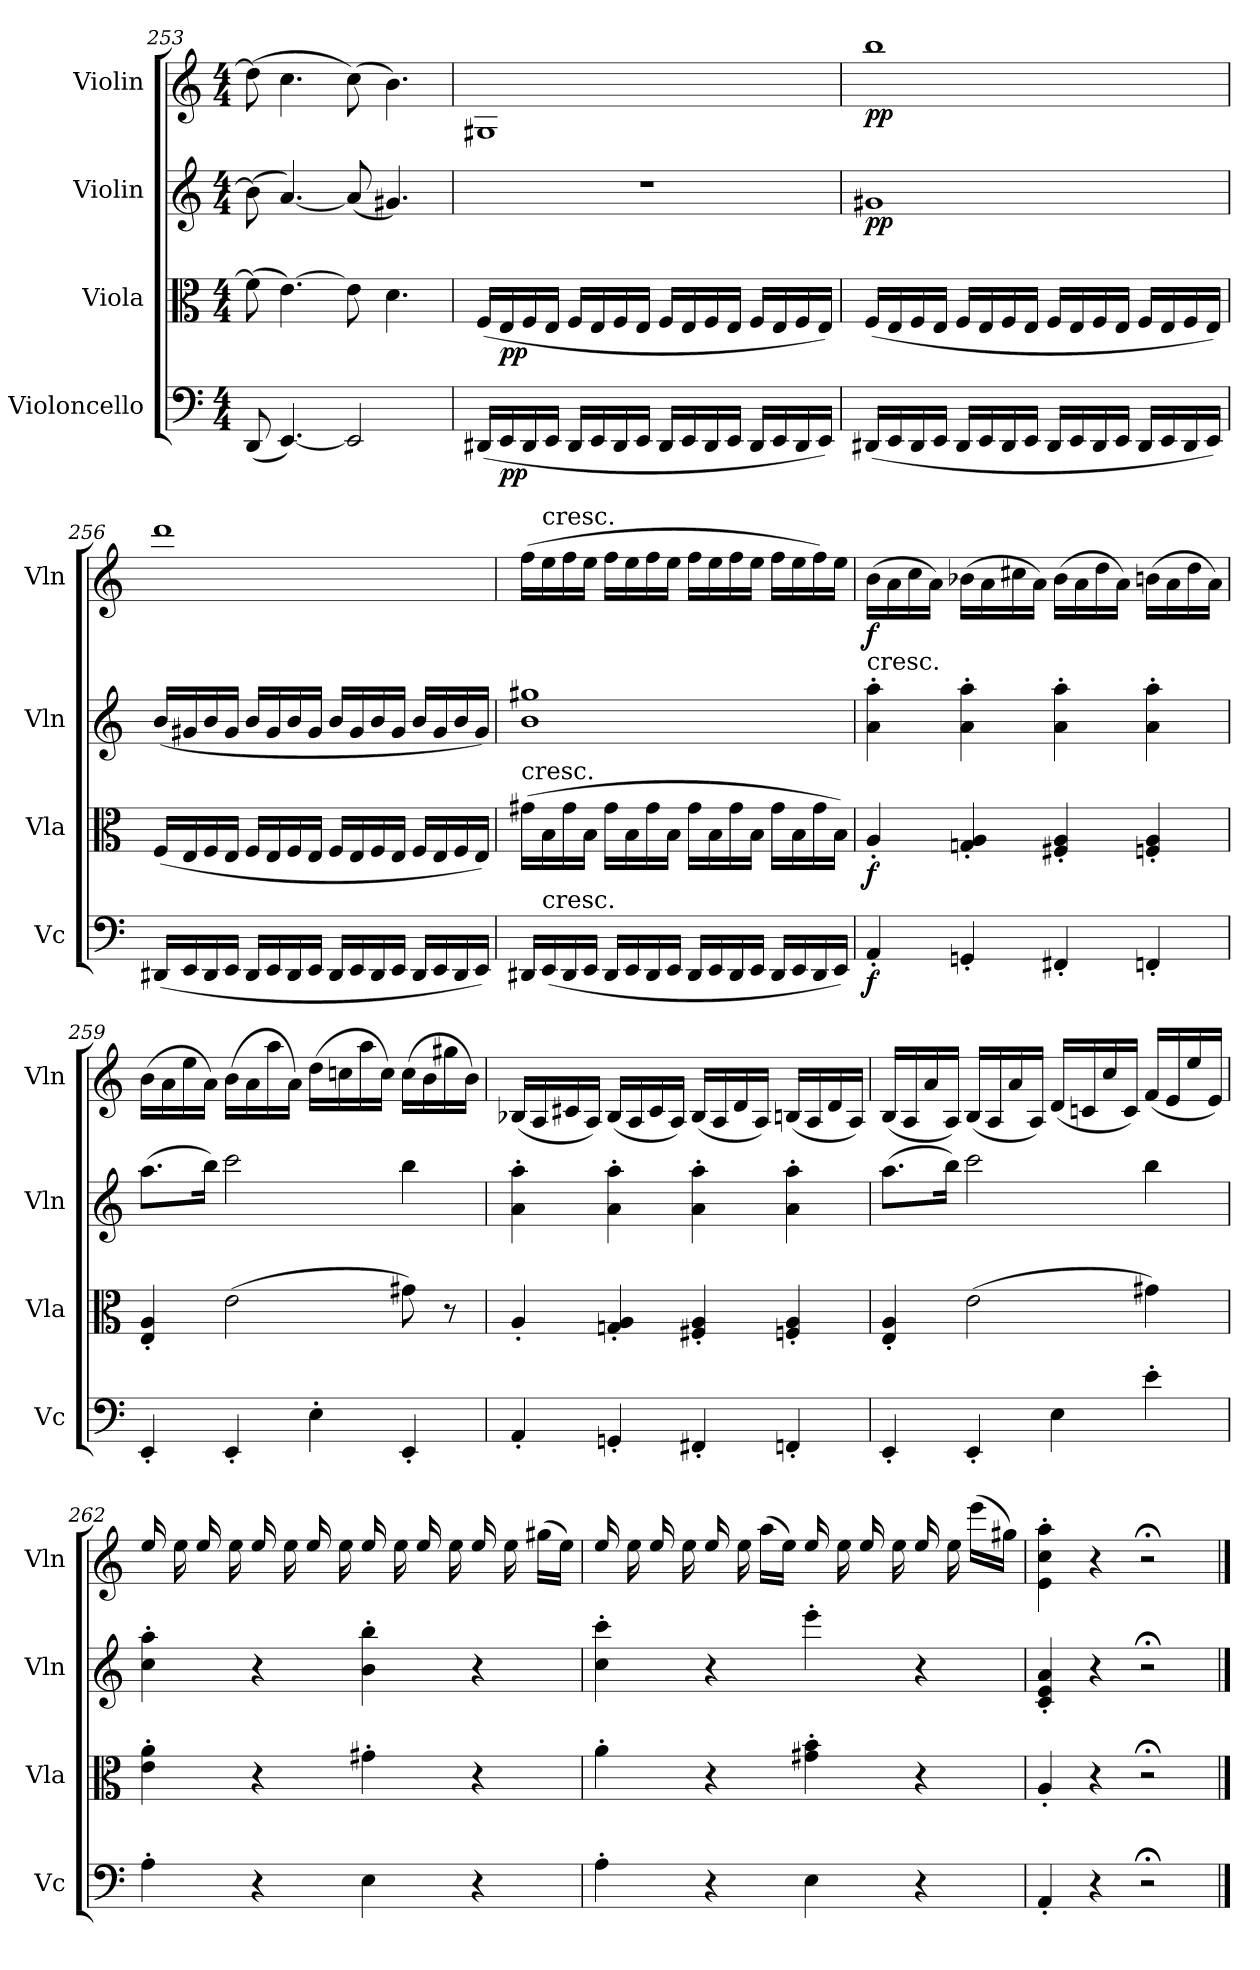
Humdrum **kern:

**kern	**dynam	**kern	**dynam	**kern	**dynam	**kern	**dynam
*part4	*part4	*part3	*part3	*part2	*part2	*part1	*part1
*staff4	*staff4	*staff3	*staff3	*staff2	*staff2	*staff1	*staff1
*I"Violoncello	*	*I"Viola	*	*I"Violin	*	*I"Violin	*
*I'Vc	*	*I'Vla	*	*I'Vln	*	*I'Vln	*
*clefF4	*	*clefC3	*	*clefG2	*	*clefG2	*
*k[]	*	*k[]	*	*k[]	*	*k[]	*
*M4/4	*	*M4/4	*	*M4/4	*	*M4/4	*
=253	=253	=253	=253	=253	=253	=253	=253
(8DD/	.	(8f\]	.	(8b\]	.	(8dd\]	.
[4.EE/)	.	[4.e\)	.	[4.a/)	.	4.cc\	.
2EE/]	.	8e\]	.	(8a/]	.	(8cc\)	.
.	.	4.d\	.	4.g#X/)	.	4.b\)	.
=254	=254	=254	=254	=254	=254	=254	=254
(16DD#X/LL	.	(16F/LL	.	1r	.	1G#X	.
16EE/	pp	16E/	pp	.	.	.	.
16DD#/	.	16F/	.	.	.	.	.
16EE/JJ	.	16E/JJ	.	.	.	.	.
16DD#/LL	.	16F/LL	.	.	.	.	.
16EE/	.	16E/	.	.	.	.	.
16DD#/	.	16F/	.	.	.	.	.
16EE/JJ	.	16E/JJ	.	.	.	.	.
16DD#/LL	.	16F/LL	.	.	.	.	.
16EE/	.	16E/	.	.	.	.	.
16DD#/	.	16F/	.	.	.	.	.
16EE/JJ	.	16E/JJ	.	.	.	.	.
16DD#/LL	.	16F/LL	.	.	.	.	.
16EE/	.	16E/	.	.	.	.	.
16DD#/	.	16F/	.	.	.	.	.
16EE/JJ)	.	16E/JJ)	.	.	.	.	.
=255	=255	=255	=255	=255	=255	=255	=255
(16DD#X/LL	.	(16F/LL	.	1g#X	pp	1bb	pp
16EE/	.	16E/	.	.	.	.	.
16DD#/	.	16F/	.	.	.	.	.
16EE/JJ	.	16E/JJ	.	.	.	.	.
16DD#/LL	.	16F/LL	.	.	.	.	.
16EE/	.	16E/	.	.	.	.	.
16DD#/	.	16F/	.	.	.	.	.
16EE/JJ	.	16E/JJ	.	.	.	.	.
16DD#/LL	.	16F/LL	.	.	.	.	.
16EE/	.	16E/	.	.	.	.	.
16DD#/	.	16F/	.	.	.	.	.
16EE/JJ	.	16E/JJ	.	.	.	.	.
16DD#/LL	.	16F/LL	.	.	.	.	.
16EE/	.	16E/	.	.	.	.	.
16DD#/	.	16F/	.	.	.	.	.
16EE/JJ)	.	16E/JJ)	.	.	.	.	.
=256	=256	=256	=256	=256	=256	=256	=256
(16DD#X/LL	.	(16F/LL	.	(16b/LL	.	1ddd	.
16EE/	.	16E/	.	16g#X/	.	.	.
16DD#/	.	16F/	.	16b/	.	.	.
16EE/JJ	.	16E/JJ	.	16g#/JJ	.	.	.
16DD#/LL	.	16F/LL	.	16b/LL	.	.	.
16EE/	.	16E/	.	16g#/	.	.	.
16DD#/	.	16F/	.	16b/	.	.	.
16EE/JJ	.	16E/JJ	.	16g#/JJ	.	.	.
16DD#/LL	.	16F/LL	.	16b/LL	.	.	.
16EE/	.	16E/	.	16g#/	.	.	.
16DD#/	.	16F/	.	16b/	.	.	.
16EE/JJ	.	16E/JJ	.	16g#/JJ	.	.	.
16DD#/LL	.	16F/LL	.	16b/LL	.	.	.
16EE/	.	16E/	.	16g#/	.	.	.
16DD#/	.	16F/	.	16b/	.	.	.
16EE/JJ)	.	16E/JJ)	.	16g#/JJ)	.	.	.
=257	=257	=257	=257	=257	=257	=257	=257
!	!	!LO:TX:t=cresc.	!	!	!	!	!
16DD#X/LL	.	(16g#X\LL	.	1b 1gg#X	.	(16ff\LL	.
!	!	!	!	!	!	!LO:TX:t=cresc.	!
!LO:TX:t=cresc.	!	!	!	!	!	!	!
(16EE/	.	16B\	.	.	.	16ee\	.
16DD#/	.	16g#\	.	.	.	16ff\	.
16EE/JJ	.	16B\JJ	.	.	.	16ee\JJ	.
16DD#/LL	.	16g#\LL	.	.	.	16ff\LL	.
16EE/	.	16B\	.	.	.	16ee\	.
16DD#/	.	16g#\	.	.	.	16ff\	.
16EE/JJ	.	16B\JJ	.	.	.	16ee\JJ	.
16DD#/LL	.	16g#\LL	.	.	.	16ff\LL	.
16EE/	.	16B\	.	.	.	16ee\	.
16DD#/	.	16g#\	.	.	.	16ff\	.
16EE/JJ	.	16B\JJ	.	.	.	16ee\JJ	.
16DD#/LL	.	16g#\LL	.	.	.	16ff\LL	.
16EE/	.	16B\	.	.	.	16ee\	.
16DD#/	.	16g#\	.	.	.	16ff\)	.
16EE/JJ)	.	16B\JJ)	.	.	.	16ee\JJ	.
=258	=258	=258	=258	=258	=258	=258	=258
!	!	!	!	!LO:TX:t=cresc.	!	!	!
4AA'/	f	4A'/	f	4a'\ 4aa'\	.	(16b\LL	f
.	.	.	.	.	.	16a\	.
.	.	.	.	.	.	16cc\	.
.	.	.	.	.	.	16a\JJ)	.
4GGn'/	.	4Gn'/ 4A'/	.	4a'\ 4aa'\	.	(16b-X\LL	.
.	.	.	.	.	.	16a\	.
.	.	.	.	.	.	16cc#X\	.
.	.	.	.	.	.	16a\JJ)	.
4FF#X'/	.	4F#X'/ 4A'/	.	4a'\ 4aa'\	.	(16b-\LL	.
.	.	.	.	.	.	16a\	.
.	.	.	.	.	.	16dd\	.
.	.	.	.	.	.	16a\JJ)	.
4FFn'/	.	4Fn'/ 4A'/	.	4a'\ 4aa'\	.	(16bn\LL	.
.	.	.	.	.	.	16a\	.
.	.	.	.	.	.	16dd\	.
.	.	.	.	.	.	16a\JJ)	.
=259	=259	=259	=259	=259	=259	=259	=259
4EE'/	.	4E'/ 4A'/	.	(8.aa\L	.	(16b\LL	.
.	.	.	.	.	.	16a\	.
.	.	.	.	.	.	16ee\	.
.	.	.	.	16bb\Jk)	.	16a\JJ)	.
4EE'/	.	(2e\	.	2ccc\	.	(16b\LL	.
.	.	.	.	.	.	16a\	.
.	.	.	.	.	.	16aa\	.
.	.	.	.	.	.	16a\JJ)	.
4E'\	.	.	.	.	.	(16dd\LL	.
.	.	.	.	.	.	16ccn\	.
.	.	.	.	.	.	16aa\	.
.	.	.	.	.	.	16cc\JJ)	.
4EE'/	.	8g#X\)	.	4bb\	.	(16cc\LL	.
.	.	.	.	.	.	16b\	.
.	.	8r	.	.	.	16gg#X\	.
.	.	.	.	.	.	16b\JJ)	.
=260	=260	=260	=260	=260	=260	=260	=260
4AA'/	.	4A'/	.	4a'\ 4aa'\	.	(16B-X/LL	.
.	.	.	.	.	.	16A/	.
.	.	.	.	.	.	16c#X/	.
.	.	.	.	.	.	16A/JJ)	.
4GGn'/	.	4Gn'/ 4A'/	.	4a'\ 4aa'\	.	(16B-/LL	.
.	.	.	.	.	.	16A/	.
.	.	.	.	.	.	16c#/	.
.	.	.	.	.	.	16A/JJ)	.
4FF#X'/	.	4F#X'/ 4A'/	.	4a'\ 4aa'\	.	(16B-/LL	.
.	.	.	.	.	.	16A/	.
.	.	.	.	.	.	16d/	.
.	.	.	.	.	.	16A/JJ)	.
4FFn'/	.	4Fn'/ 4A'/	.	4a'\ 4aa'\	.	(16Bn/LL	.
.	.	.	.	.	.	16A/	.
.	.	.	.	.	.	16d/	.
.	.	.	.	.	.	16A/JJ)	.
=261	=261	=261	=261	=261	=261	=261	=261
4EE'/	.	4E'/ 4A'/	.	(8.aa\L	.	(16B/LL	.
.	.	.	.	.	.	16A/	.
.	.	.	.	.	.	16a/	.
.	.	.	.	16bb\Jk)	.	16A/JJ)	.
4EE'/	.	(2e\	.	2ccc\	.	(16B/LL	.
.	.	.	.	.	.	16A/	.
.	.	.	.	.	.	16a/	.
.	.	.	.	.	.	16A/JJ)	.
4E\	.	.	.	.	.	(16d/LL	.
.	.	.	.	.	.	16cn/	.
.	.	.	.	.	.	16cc/	.
.	.	.	.	.	.	16c/JJ)	.
4e'\	.	4g#X\)	.	4bb\	.	(16f/LL	.
.	.	.	.	.	.	16e/	.
.	.	.	.	.	.	16ee/	.
.	.	.	.	.	.	16e/JJ)	.
=262	=262	=262	=262	=262	=262	=262	=262
4A'\	.	4e'\ 4a'\	.	4cc'\ 4aa'\	.	16ee/	.
.	.	.	.	.	.	16ee\	.
.	.	.	.	.	.	16ee/	.
.	.	.	.	.	.	16ee\	.
4r	.	4r	.	4r	.	16ee/	.
.	.	.	.	.	.	16ee\	.
.	.	.	.	.	.	16ee/	.
.	.	.	.	.	.	16ee\	.
4E\	.	4g#X'\	.	4b'\ 4bb'\	.	16ee/	.
.	.	.	.	.	.	16ee\	.
.	.	.	.	.	.	16ee/	.
.	.	.	.	.	.	16ee\	.
4r	.	4r	.	4r	.	16ee/	.
.	.	.	.	.	.	16ee\	.
.	.	.	.	.	.	(16gg#X\LL	.
.	.	.	.	.	.	16ee\JJ)	.
=263	=263	=263	=263	=263	=263	=263	=263
4A'\	.	4a'\	.	4cc'\ 4ccc'\	.	16ee/	.
.	.	.	.	.	.	16ee\	.
.	.	.	.	.	.	16ee/	.
.	.	.	.	.	.	16ee\	.
4r	.	4r	.	4r	.	16ee/	.
.	.	.	.	.	.	16ee\	.
.	.	.	.	.	.	(16aa\LL	.
.	.	.	.	.	.	16ee\JJ)	.
4E\	.	4g#X'\ 4b'\	.	4eee'\	.	16ee/	.
.	.	.	.	.	.	16ee\	.
.	.	.	.	.	.	16ee/	.
.	.	.	.	.	.	16ee\	.
4r	.	4r	.	4r	.	16ee/	.
.	.	.	.	.	.	16ee\	.
.	.	.	.	.	.	(16eee\LL	.
.	.	.	.	.	.	16gg#X\JJ)	.
=264	=264	=264	=264	=264	=264	=264	=264
4AA'/	.	4A'/	.	4c'/ 4e'/ 4a'/	.	4e'\ 4cc'\ 4aa'\	.
4r	.	4r	.	4r	.	4r	.
2r;<	.	2r;<	.	2r;<	.	2r;<	.
==	==	==	==	==	==	==	==
*-	*-	*-	*-	*-	*-	*-	*-
